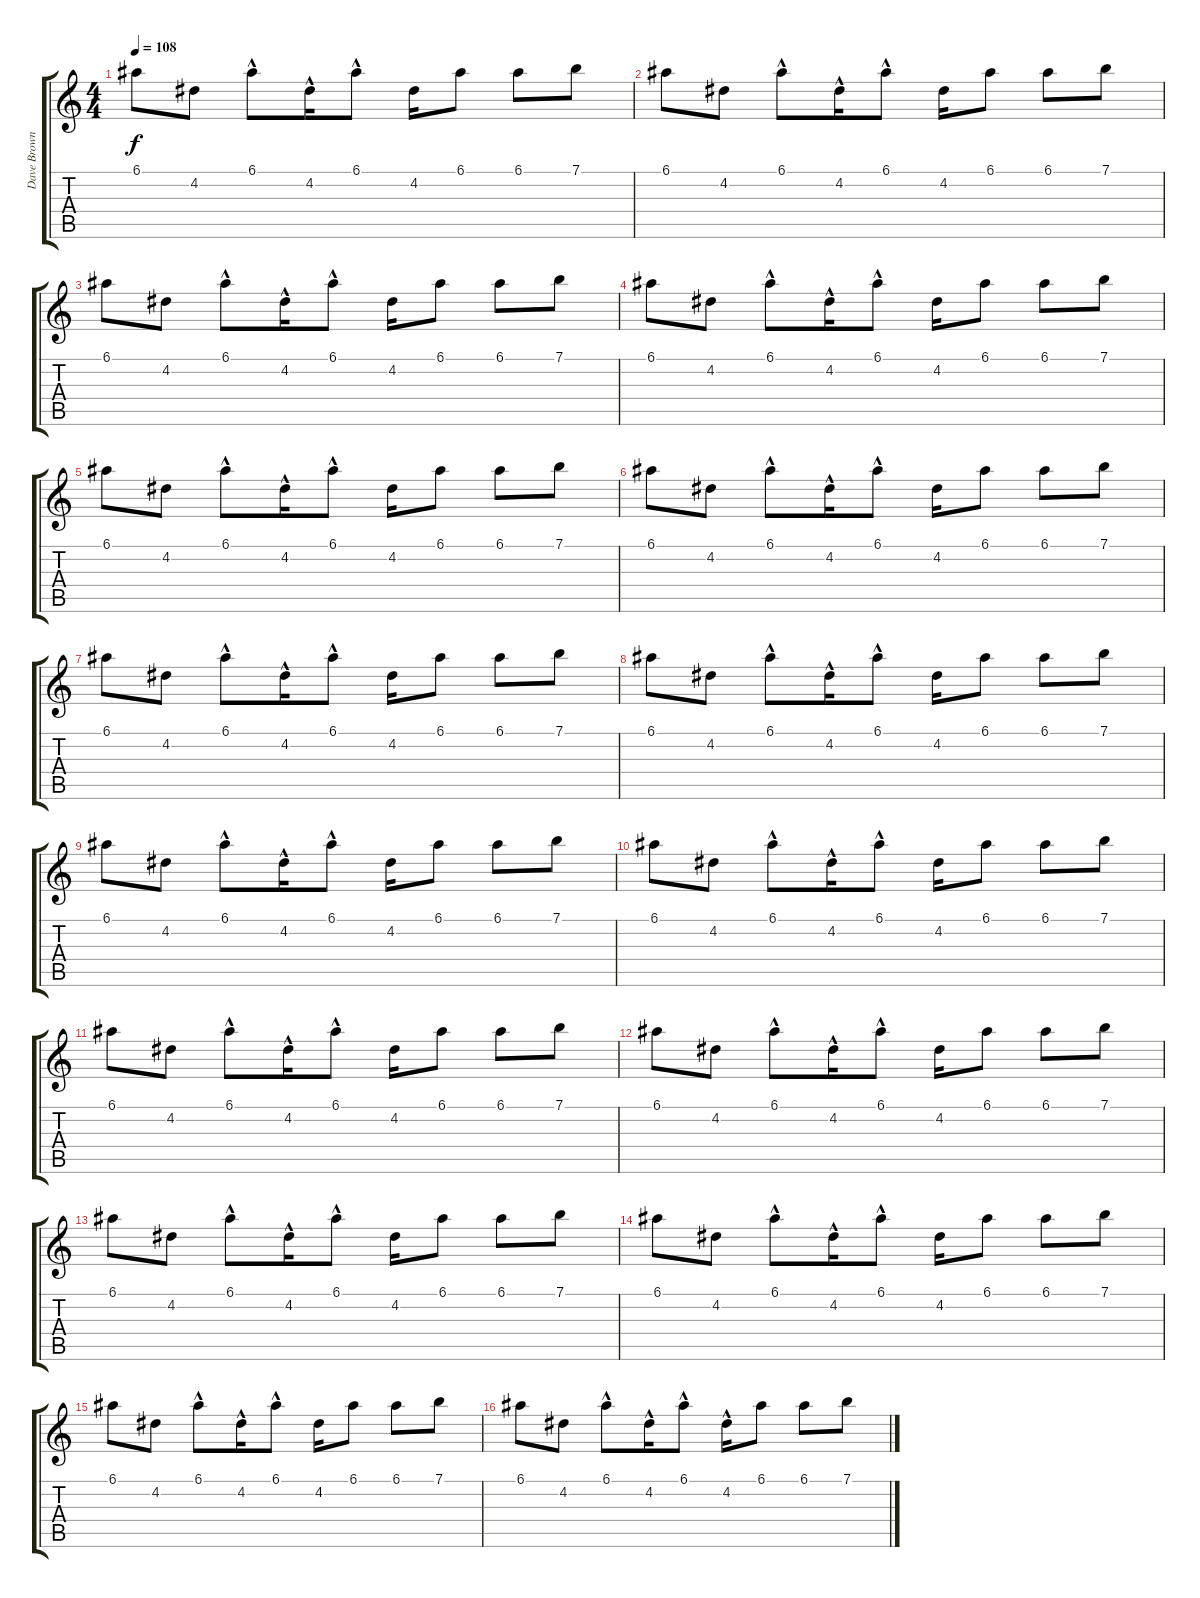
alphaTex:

\track ("Dave Brownsound" "Dave Brown") {instrument distortionguitar}
\staff {score tabs}
\tuning (E4 B3 G3 D3 A2 D2) {hide}
\ts (4 4)
\tempo 108
\clef g2
\ks c
6.1.8{dy f instrument distortionguitar} 4.2.8 6.1{hac}.8 4.2{hac}.16 6.1{hac}.8 4.2.16 6.1.8 6.1.8 7.1.8 |
6.1.8 4.2.8 6.1{hac}.8 4.2{hac}.16 6.1{hac}.8 4.2.16 6.1.8 6.1.8 7.1.8 |
6.1.8 4.2.8 6.1{hac}.8 4.2{hac}.16 6.1{hac}.8 4.2.16 6.1.8 6.1.8 7.1.8 |
6.1.8 4.2.8 6.1{hac}.8 4.2{hac}.16 6.1{hac}.8 4.2.16 6.1.8 6.1.8 7.1.8 |
6.1.8 4.2.8 6.1{hac}.8 4.2{hac}.16 6.1{hac}.8 4.2.16 6.1.8 6.1.8 7.1.8 |
6.1.8 4.2.8 6.1{hac}.8 4.2{hac}.16 6.1{hac}.8 4.2.16 6.1.8 6.1.8 7.1.8 |
6.1.8 4.2.8 6.1{hac}.8 4.2{hac}.16 6.1{hac}.8 4.2.16 6.1.8 6.1.8 7.1.8 |
6.1.8 4.2.8 6.1{hac}.8 4.2{hac}.16 6.1{hac}.8 4.2.16 6.1.8 6.1.8 7.1.8 |
6.1.8 4.2.8 6.1{hac}.8 4.2{hac}.16 6.1{hac}.8 4.2.16 6.1.8 6.1.8 7.1.8 |
6.1.8 4.2.8 6.1{hac}.8 4.2{hac}.16 6.1{hac}.8 4.2.16 6.1.8 6.1.8 7.1.8 |
6.1.8 4.2.8 6.1{hac}.8 4.2{hac}.16 6.1{hac}.8 4.2.16 6.1.8 6.1.8 7.1.8 |
6.1.8 4.2.8 6.1{hac}.8 4.2{hac}.16 6.1{hac}.8 4.2.16 6.1.8 6.1.8 7.1.8 |
6.1.8 4.2.8 6.1{hac}.8 4.2{hac}.16 6.1{hac}.8 4.2.16 6.1.8 6.1.8 7.1.8 |
6.1.8 4.2.8 6.1{hac}.8 4.2{hac}.16 6.1{hac}.8 4.2.16 6.1.8 6.1.8 7.1.8 |
6.1.8 4.2.8 6.1{hac}.8 4.2{hac}.16 6.1{hac}.8 4.2.16 6.1.8 6.1.8 7.1.8 |
6.1.8 4.2.8 6.1{hac}.8 4.2{hac}.16 6.1{hac}.8 4.2{hac}.16 6.1.8 6.1.8 7.1.8
